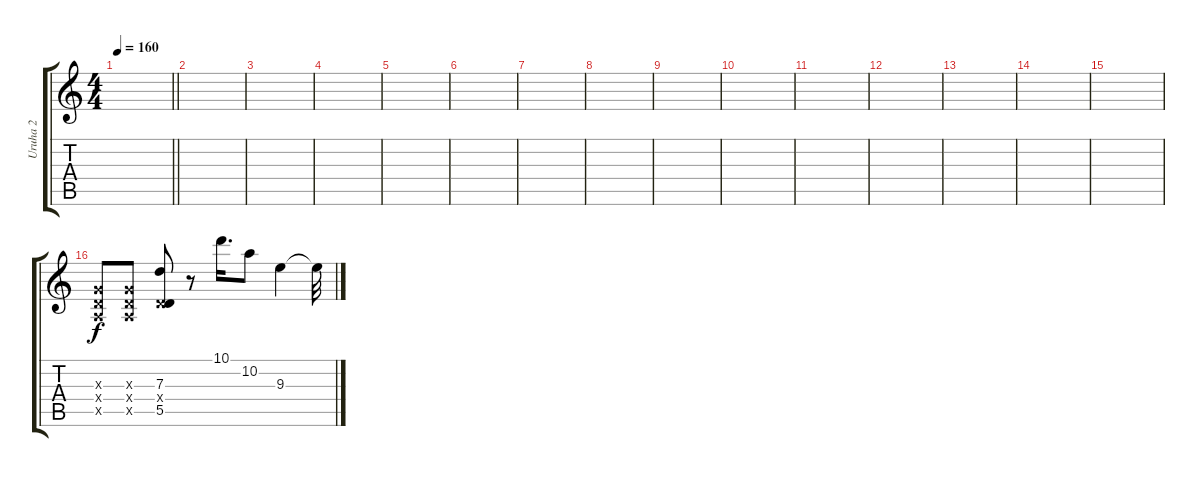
\track ("Uruha 2" "Uruha 2") {instrument distortionguitar}
\staff {score tabs}
\tuning (E4 B3 G3 D3 A2 E2) {hide}
\ts (4 4)
\tempo 160
\clef g2
\barLineRight lightlight
\ks c
|
\section ("" "")
|
|
|
|
|
|
|
|
|
|
|
|
|
|
(0.3{x} 0.4{x} 0.5{x}).8 (0.3{x} 0.4{x} 0.5{x}).8 (7.3 0.4{x} 5.5).8 r.8 10.1.16{d} 10.2.8 9.3.4 9.3{t}.32
